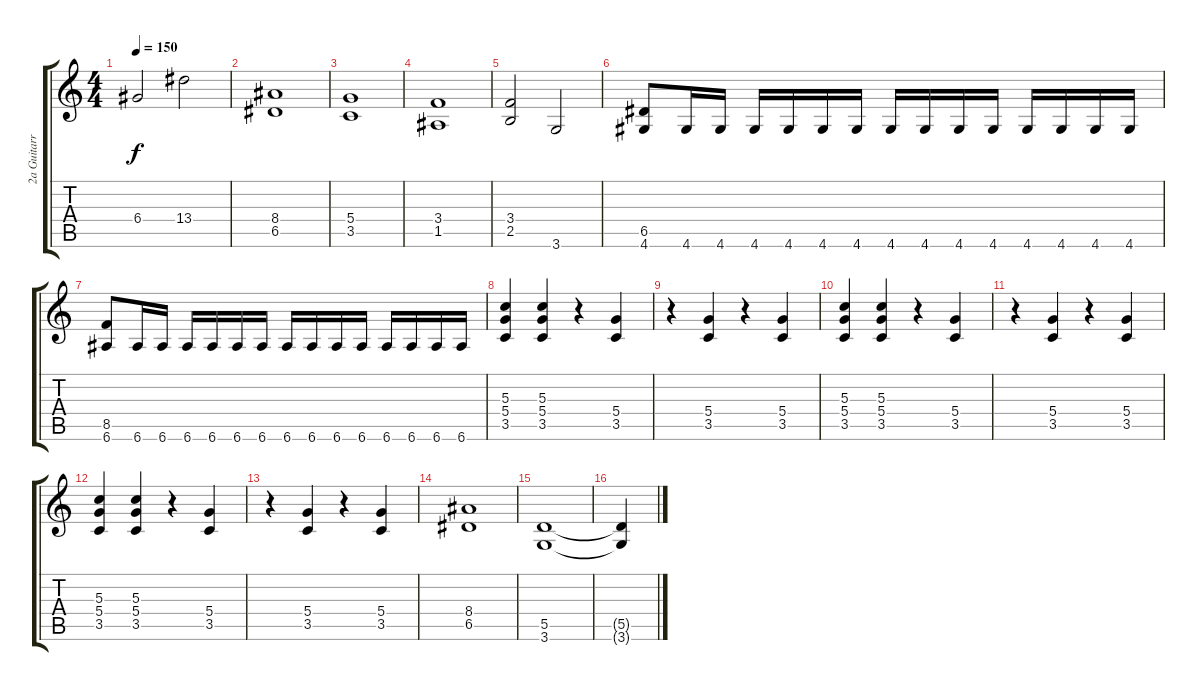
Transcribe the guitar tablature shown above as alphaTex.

\track ("2a Guitarra" "2a Guitarr") {instrument distortionguitar}
\staff {score tabs}
\tuning (E4 B3 G3 D3 A2 E2) {hide}
\ts (4 4)
\tempo 150
\clef g2
\ks c
6.4.2{dy f} 13.4.2 |
(8.4 6.5).1 |
(5.4 3.5).1 |
(3.4 1.5).1 |
(3.4 2.5).2 3.6.2 |
(6.5 4.6).8 4.6.16 4.6.16 4.6.16 4.6.16 4.6.16 4.6.16 4.6.16 4.6.16 4.6.16 4.6.16 4.6.16 4.6.16 4.6.16 4.6.16 |
(8.5 6.6).8 6.6.16 6.6.16 6.6.16 6.6.16 6.6.16 6.6.16 6.6.16 6.6.16 6.6.16 6.6.16 6.6.16 6.6.16 6.6.16 6.6.16 |
(5.3 5.4 3.5).4 (5.3 5.4 3.5).4 r.4 (5.4 3.5).4 |
r.4 (5.4 3.5).4 r.4 (5.4 3.5).4 |
(5.3 5.4 3.5).4 (5.3 5.4 3.5).4 r.4 (5.4 3.5).4 |
r.4 (5.4 3.5).4 r.4 (5.4 3.5).4 |
(5.3 5.4 3.5).4 (5.3 5.4 3.5).4 r.4 (5.4 3.5).4 |
r.4 (5.4 3.5).4 r.4 (5.4 3.5).4 |
(8.4 6.5).1 |
(5.5 3.6).1 |
(5.5{t} 3.6{t}).4
